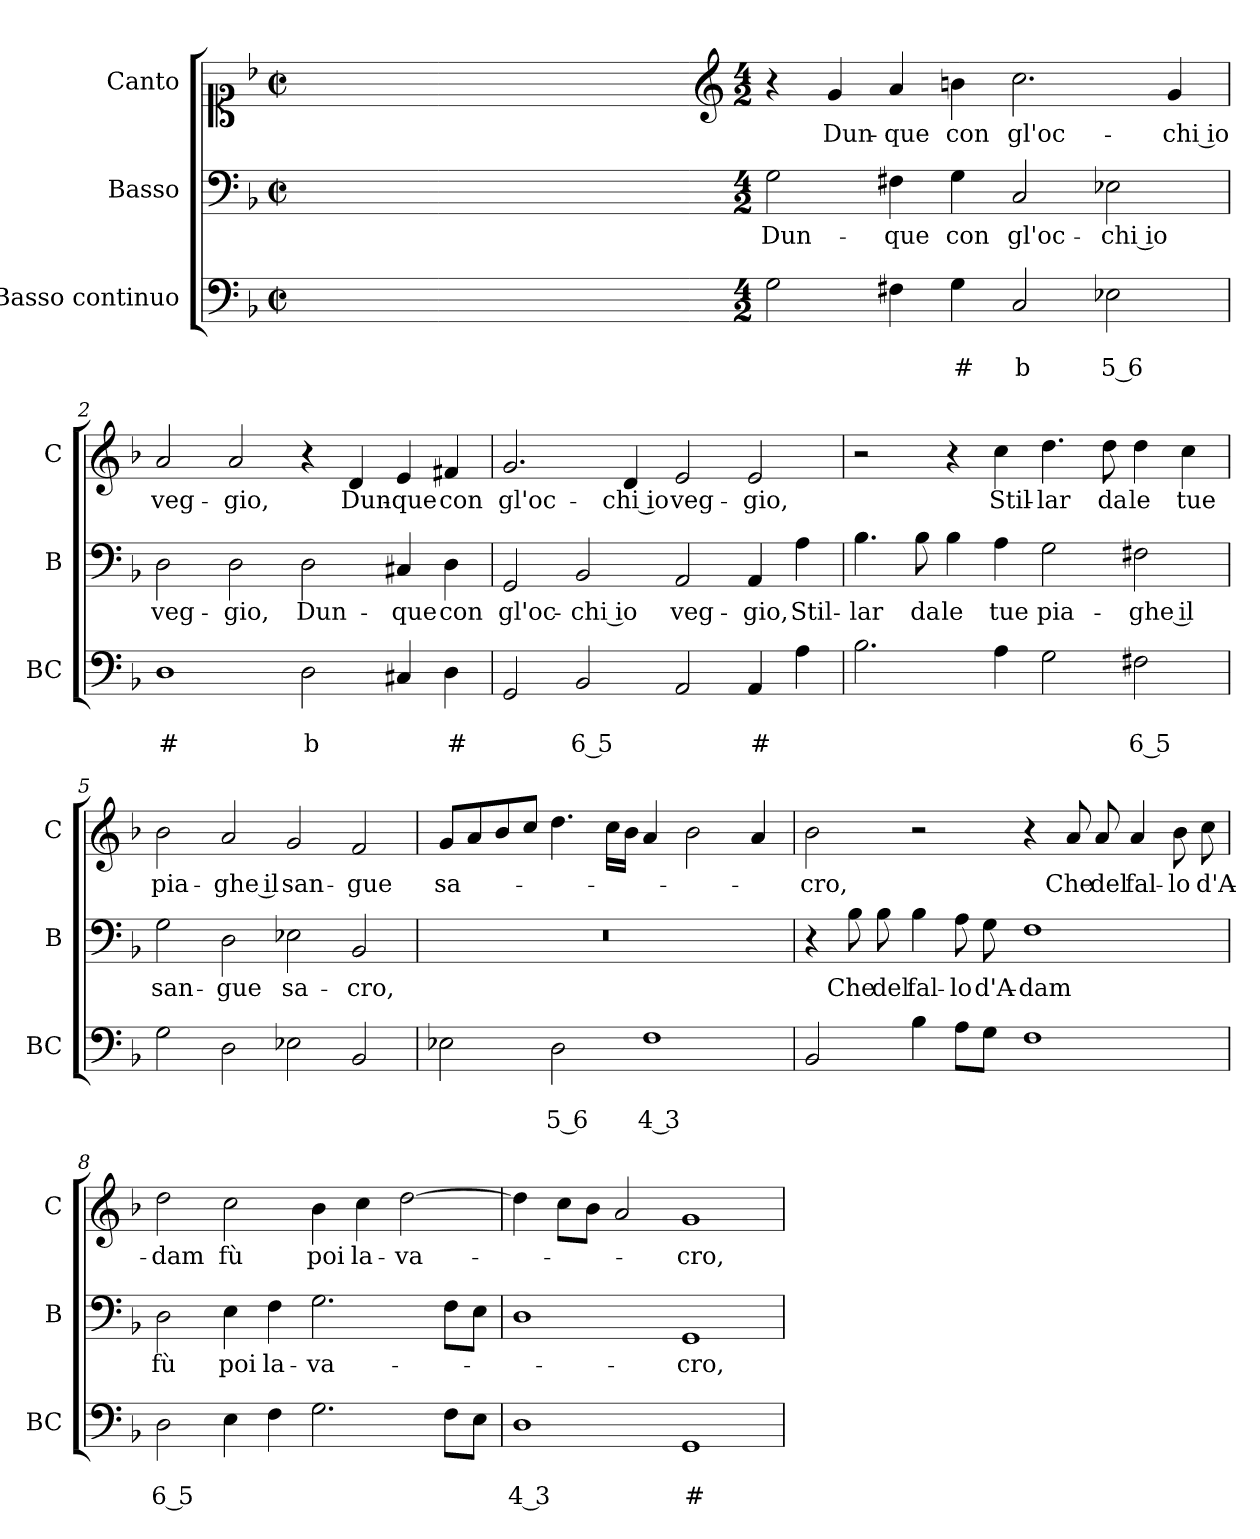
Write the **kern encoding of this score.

**kern	**text	**text	**kern	**text	**kern	**text
*part3	*part3	*part3	*part2	*part2	*part1	*part1
*staff3	*staff3	*staff3	*staff2	*staff2	*staff1	*staff1
*I"Basso continuo	*	*	*I"Basso	*	*I"Canto	*
*I'BC	*	*	*I'B	*	*I'C	*
*clefF4	*	*	*clefF4	*	*clefC1	*
*k[b-]	*	*	*k[b-]	*	*k[b-]	*
*F:	*	*	*F:	*	*F:	*
*M2/2	*	*	*M2/2	*	*M2/2	*
*met(c|)	*	*	*met(c|)	*	*met(c|)	*
=	=	=	=	=	=	=
1ryy	.	.	1ryy	.	1ryy	.
=1X-	=1X-	=1X-	=1X-	=1X-	=1X-	=1X-
4ryy	.	.	4ryy	.	4ryy	.
4ryy	.	.	4ryy	.	4ryy	.
4ryy	.	.	4ryy	.	4ryy	.
4ryy	.	.	4ryy	.	4ryy	.
=1-	=1-	=1-	=1-	=1-	=1-	=1-
*	*	*	*	*	*clefG2	*
*M4/2	*	*	*M4/2	*	*M4/2	*
!	!	!	!	!LO:LY:b	!	!
2G\	.	.	2G\	Dun-	4r	.
!	!	!	!	!	!	!LO:LY:b
.	.	.	.	.	4g/	Dun-
!	!	!	!	!LO:LY:b	!	!LO:LY:b
4F#X\	.	.	4F#X\	-que	4a/	-que
!	!	!LO:LY:b	!	!LO:LY:b	!	!LO:LY:b
4G\	.	#	4G\	con	4bn\	con
!	!	!LO:LY:b	!	!LO:LY:b	!	!LO:LY:b
2C/	.	b	2C/	gl'oc-	2.cc\	gl'oc-
!	!	!LO:LY:b	!	!LO:LY:b	!	!
2E-X\	.	5 6	2E-X\	-chi io	.	.
!	!	!	!	!	!	!LO:LY:b
.	.	.	.	.	4g/	-chi io
=2	=2	=2	=2	=2	=2	=2
!	!	!LO:LY:b	!	!LO:LY:b	!	!LO:LY:b
1D	.	#	2D\	veg-	2a/	veg-
!	!	!	!	!LO:LY:b	!	!LO:LY:b
.	.	.	2D\	-gio,	2a/	-gio,
!	!	!LO:LY:b	!	!LO:LY:b	!	!
2D\	.	b	2D\	Dun-	4r	.
!	!	!	!	!	!	!LO:LY:b
.	.	.	.	.	4d/	Dun-
!	!	!	!	!LO:LY:b	!	!LO:LY:b
4C#X/	.	.	4C#X/	-que	4e/	-que
!	!	!LO:LY:b	!	!LO:LY:b	!	!LO:LY:b
4D\	.	#	4D\	con	4f#X/	con
=3	=3	=3	=3	=3	=3	=3
!	!	!	!	!LO:LY:b	!	!LO:LY:b
2GG/	.	.	2GG/	gl'oc-	2.g/	gl'oc-
!	!	!LO:LY:b	!	!LO:LY:b	!	!
2BB-/	.	6 5	2BB-/	-chi io	.	.
!	!	!	!	!	!	!LO:LY:b
.	.	.	.	.	4d/	-chi io
!	!	!	!	!LO:LY:b	!	!LO:LY:b
2AA/	.	.	2AA/	veg-	2e/	veg-
!	!	!LO:LY:b	!	!LO:LY:b	!	!LO:LY:b
4AA/	.	#	4AA/	-gio,	2e/	-gio,
!	!	!	!	!LO:LY:b	!	!
4A\	.	.	4A\	Stil-	.	.
!!LO:LB:g=z
=4	=4	=4	=4	=4	=4	=4
!	!	!	!	!LO:LY:b	!	!
2.B-\	.	.	4.B-\	-lar	2r	.
!	!	!	!	!LO:LY:b	!	!
.	.	.	8B-\	da	.	.
!	!	!	!	!LO:LY:b	!	!
.	.	.	4B-\	le	4r	.
!	!	!	!	!LO:LY:b	!	!LO:LY:b
4A\	.	.	4A\	tue	4cc\	Stil-
!	!	!	!	!LO:LY:b	!	!LO:LY:b
2G\	.	.	2G\	pia-	4.dd\	-lar
!	!	!	!	!	!	!LO:LY:b
.	.	.	.	.	8dd\	da
!	!	!LO:LY:b	!	!LO:LY:b	!	!LO:LY:b
2F#X\	.	6 5	2F#X\	-ghe il	4dd\	le
!	!	!	!	!	!	!LO:LY:b
.	.	.	.	.	4cc\	tue
=5	=5	=5	=5	=5	=5	=5
!	!	!	!	!LO:LY:b	!	!LO:LY:b
2G\	.	.	2G\	san-	2b-\	pia-
!	!	!	!	!LO:LY:b	!	!LO:LY:b
2D\	.	.	2D\	-gue	2a/	-ghe il
!	!	!	!	!LO:LY:b	!	!LO:LY:b
2E-X\	.	.	2E-X\	sa-	2g/	san-
!	!	!	!	!LO:LY:b	!	!LO:LY:b
2BB-/	.	.	2BB-/	-cro,	2f/	-gue
=6	=6	=6	=6	=6	=6	=6
!	!	!	!	!	!	!LO:LY:b
2E-X\	.	.	0r	.	8g/L	sa-
.	.	.	.	.	8a/	.
.	.	.	.	.	8b-/	.
.	.	.	.	.	8cc/J	.
!	!	!LO:LY:b	!	!	!	!
2D\	.	5 6	.	.	4.dd\	.
.	.	.	.	.	16cc\LL	.
.	.	.	.	.	16b-\JJ	.
!	!	!LO:LY:b	!	!	!	!
1F	.	4 3	.	.	4a/	.
.	.	.	.	.	2b-\	.
.	.	.	.	.	4a/	.
!!LO:LB:g=z
=7	=7	=7	=7	=7	=7	=7
!	!	!	!	!	!	!LO:LY:b
2BB-/	.	.	4r	.	2b-\	-cro,
!	!	!	!	!LO:LY:b	!	!
.	.	.	8B-\	Che	.	.
!	!	!	!	!LO:LY:b	!	!
.	.	.	8B-\	del	.	.
!	!	!	!	!LO:LY:b	!	!
4B-\	.	.	4B-\	fal-	2r	.
!	!	!	!	!LO:LY:b	!	!
8A\L	.	.	8A\	-lo	.	.
!	!	!	!	!LO:LY:b	!	!
8G\J	.	.	8G\	d'A-	.	.
!	!	!	!	!LO:LY:b	!	!
1F	.	.	1F	-dam	4r	.
!	!	!	!	!	!	!LO:LY:b
.	.	.	.	.	8a/	Che
!	!	!	!	!	!	!LO:LY:b
.	.	.	.	.	8a/	del
!	!	!	!	!	!	!LO:LY:b
.	.	.	.	.	4a/	fal-
!	!	!	!	!	!	!LO:LY:b
.	.	.	.	.	8b-\	-lo
!	!	!	!	!	!	!LO:LY:b
.	.	.	.	.	8cc\	d'A-
=8	=8	=8	=8	=8	=8	=8
!	!	!LO:LY:b	!	!LO:LY:b	!	!LO:LY:b
2D\	.	6 5	2D\	fù	2dd\	-dam
!	!	!	!	!LO:LY:b	!	!LO:LY:b
4E\	.	.	4E\	poi	2cc\	fù
!	!	!	!	!LO:LY:b	!	!
4F\	.	.	4F\	la-	.	.
!	!	!	!	!LO:LY:b	!	!LO:LY:b
2.G\	.	.	2.G\	-va-	4b-\	poi
!	!	!	!	!	!	!LO:LY:b
.	.	.	.	.	4cc\	la-
!	!	!	!	!	!	!LO:LY:b
.	.	.	.	.	[2dd\	-va-
8F\L	.	.	8F\L	.	.	.
8E\J	.	.	8E\J	.	.	.
=9	=9	=9	=9	=9	=9	=9
!	!	!LO:LY:b	!	!	!	!
1D	.	4 3	1D	.	4dd\]	.
.	.	.	.	.	8cc\L	.
.	.	.	.	.	8b-\J	.
.	.	.	.	.	2a/	.
!	!	!LO:LY:b	!	!LO:LY:b	!	!LO:LY:b
1GG	.	#	1GG	-cro,	1g	-cro,
=	=	=	=	=	=	=
*-	*-	*-	*-	*-	*-	*-
